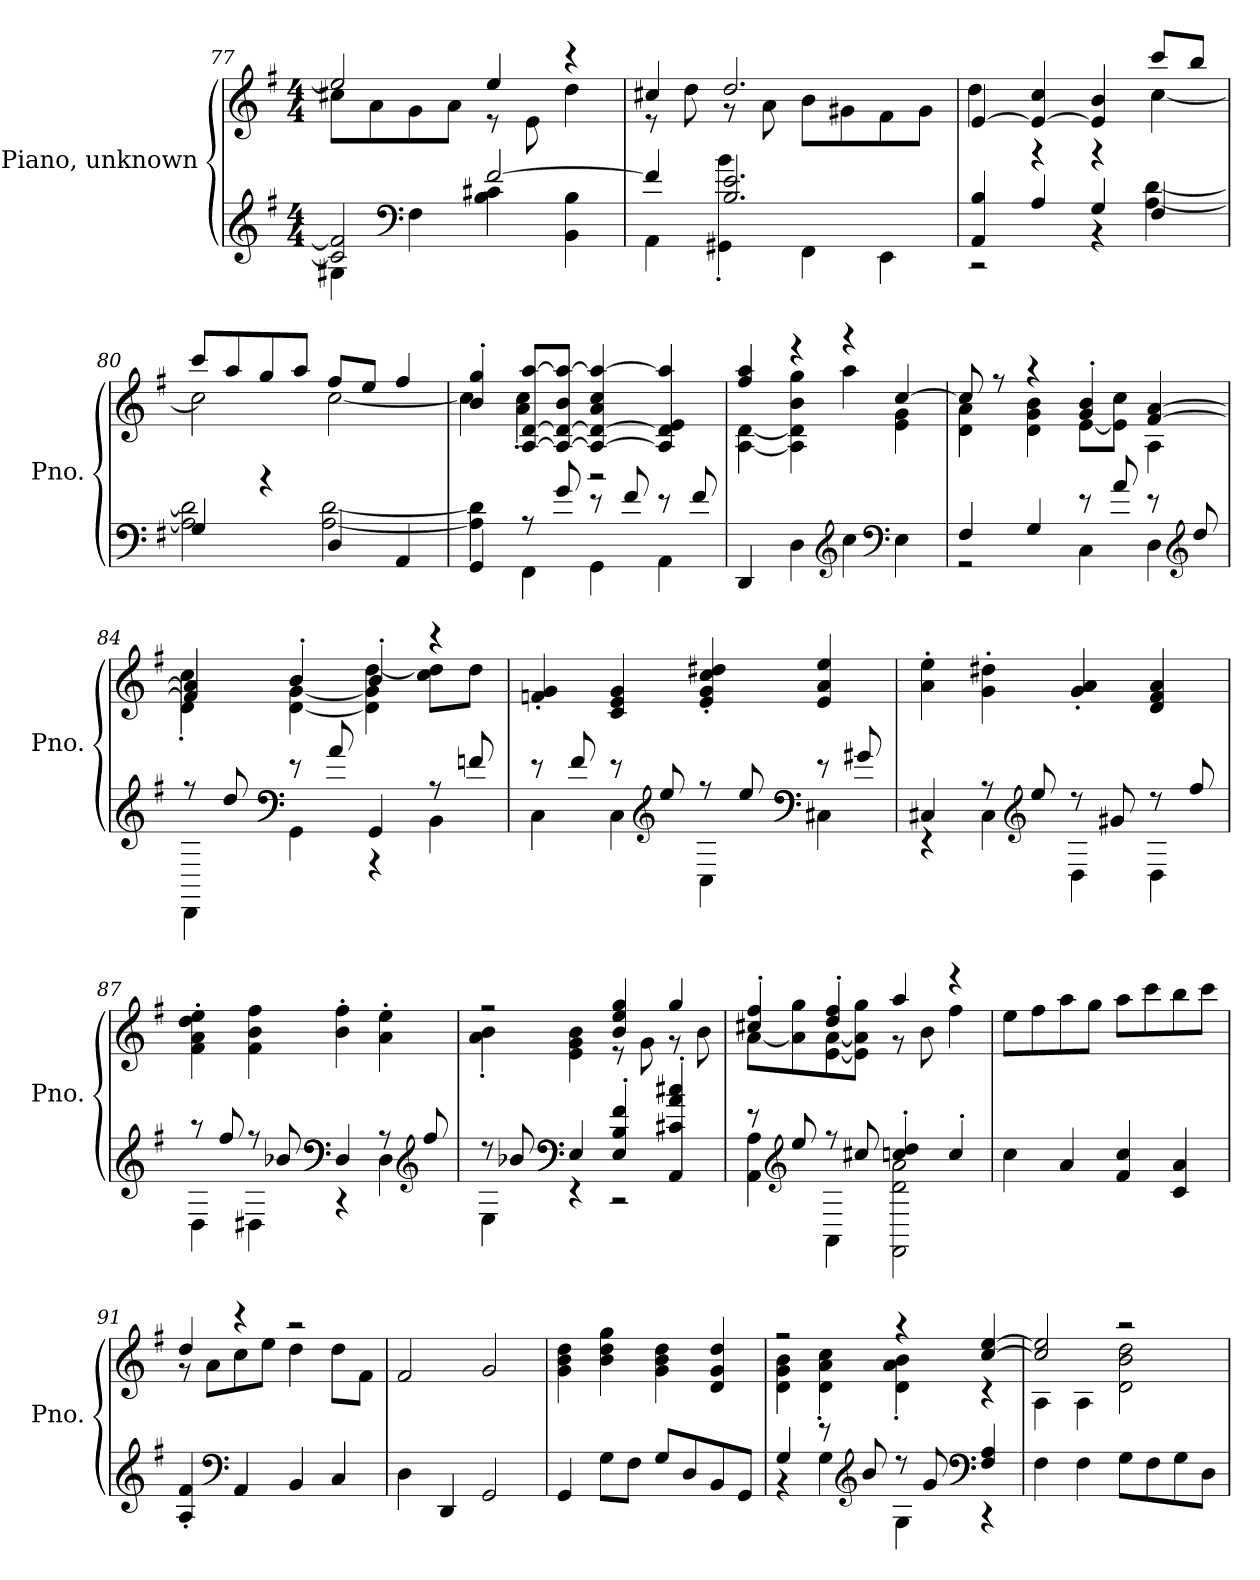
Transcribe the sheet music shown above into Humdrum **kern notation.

**kern	**kern
*part1	*part1
*staff2	*staff1
*I"Piano, unknown	*
*I'Pno.	*
*clefG2	*clefG2
*k[f#]	*k[f#]
*M4/4	*M4/4
=77	=77
*^	*^
2c#/] 2f#/]	4G#X\	2ee/]	8cc#X\L
.	.	.	8a\
*clefF4	*	*	*
.	4F#\	.	8g\
.	.	.	8a\J
[2f#/	4B\ 4c#X\	4ee/	8r
.	.	.	8e\
.	4BB\ 4B\	4r	4dd\
!!LO:PB:g=z	!!
=78	=78	=78	=78
4f#/]	4AA\	4cc#X/	8r
.	.	.	8dd\
2.B/ 2.e/	4GG#X\' 4b\'	2.dd/	8r
.	.	.	8a\
.	4FF#\	.	8b\L
.	.	.	8g#X\
.	4EE\	.	8f#\
.	.	.	8g#\J
=79	=79	=79	=79
4AA/ 4B/	2r	[4e/	4dd\
4A/	.	4e/_ 4cc/	4r
4G/	4r	4e/] 4b/	4r
4F#/	[4A\ [4d\	8ccc/L	[4cc\
.	.	8bb/J	.
=80	=80	=80	=80
4G/	2A\] 2d\]	8ccc/L	2cc\]
.	.	8aa/	.
4r	.	8gg/	.
.	.	8aa/J	.
4D/	[2A\ [2d\	8ff#/L	[2cc\
.	.	8ee/J	.
4AA/	.	4ff#/	.
=81	=81	=81	=81
4GG/	4A\] 4d\]	4b/' 4gg/'	4cc\]
8r	4FF#\	[8A/ [8d/ [8aa/L	4a\' 4cc\'
8g/	.	8A/_ 8d/_ 8b/ 8aa/_J	.
8r	4GG\	4A/_ 4d/_ 4a/ 4cc/ 4aa/_	2r
8f#/	.	.	.
8r	4AA\	4A/] 4d/] 4e/ 4aa/]	.
8f#/	.	.	.
*v	*v	*	*
!!LO:LB:g=z	!!
=82	=82	=82
4DD/	4ff#/ 4aa/	[4A\ [4d\
4D\	4r	4A\] 4d\] 4b\ 4gg\
*clefG2	*	*
4cc\	4r	4aa\
*clefF4	*	*
4E\	[4cc/	4e\ 4g\
=83	=83	=83
*^	*	*
4F#/	2r	8cc/]	4d\ 4a\
.	.	8r	.
4G/	.	4r	4d\ 4g\ 4b\
8r	4C\	4g/' 4b/'	[8e\L
8a/	.	.	8e\] 8cc\J
8r	4D\	[4f#/ [4a/	4A\
*clefG2	*	*	*
8dd/	.	.	.
=84	=84	=84	=84
8r	4DD\	4f#/] 4a/]	4d\' 4cc\'
8dd/	.	.	.
*clefF4	*	*	*
8r	4GG\	4b'/	[4d\ [4g\
8a/	.	.	.
4GG/	4r	4b'/	4d\] 4g\] [4dd\
8r	4BB\	4r	8cc\ 8dd\]L
8fn/	.	.	8dd\J
*	*	*v	*v
!!LO:LB:g=z
=85	=85	=85
8r	4C\	4fn/' 4g/'
8f#/	.	.
8r	4C\	4c/ 4e/ 4g/
*clefG2	*	*
8ee/	.	.
8r	4C\	4e/' 4g/' 4cc/' 4dd#X/'
8ee/	.	.
*clefF4	*	*
8r	4C#X\	4e/ 4a/ 4ee/
8g#X/	.	.
=86	=86	=86
4C#X/	4r	4a\' 4ee\'
8r	4C#\	4g\' 4dd#X\'
*clefG2	*	*
8ee/	.	.
8r	4D\	4g/' 4a/'
8g#X/	.	.
8r	4D\	4d/ 4f#/ 4a/
8ff#/	.	.
=87	=87	=87
8r	4D\	4f#\' 4a\' 4dd\' 4ee\'
8ff#/	.	.
8r	4D#X\	4f#\ 4b\ 4ff#\
8b-X/	.	.
*clefF4	*	*
4D#/	4r	4b\' 4ff#\'
8r	4D#\	4a\' 4ee\'
*clefG2	*	*
8ff#/	.	.
!!LO:LB:g=z
=88	=88	=88
*	*	*^
8r	4E\	2r	4a\' 4b\'
8b-X/	.	.	.
*clefF4	*	*	*
4E/	4r	.	4e\ 4g\ 4b\
4E/' 4B/' 4f#/'	2r	4b/ 4ee/ 4gg/	8r
.	.	.	8g\
4AA/' 4c#X/' 4a/' 4cc#X/'	.	4gg/	8r
.	.	.	8b\
=89	=89	=89	=89
8r	4AA\ 4A\	4cc#X/' 4ff#/'	[8a\L
*clefG2	*	*	*
8ee/	.	.	8a\] 8gg\
8r	4AA\	4dd/' 4ff#/'	[8e\ [8a\
8cc#X/	.	.	8e\] 8a\] 8gg\J
4ccn/' 4dd/'	2FF#\ 2d\ 2a\	4aa/	8r
.	.	.	8b\
4cc'/	.	4r	4ff#\
*v	*v	*	*
*	*v	*v
=90	=90
4cc\	8ee\L
.	8ff#\
4a/	8aa\
.	8gg\J
4f#/ 4cc/	8aa\L
.	8ccc\
4c/ 4a/	8bb\
.	8ccc\J
=91	=91
*	*^
4A/' 4f#/'	4dd/	8r
.	.	8a\L
*clefF4	*	*
4AA/	4r	8cc\
.	.	8ee\J
4BB/	2r	4dd\
4C/	.	8dd\L
.	.	8f#\J
*	*v	*v
!!LO:LB:g=z
=92	=92
4D\	2f#/
4DD/	.
2GG/	2g/
=93	=93
4GG/	4g\ 4b\ 4dd\
8G\L	4b\ 4dd\ 4gg\
8F#\J	.
8G/L	4g\ 4b\ 4dd\
8D/	.
8BB/	4d/ 4g/ 4dd/
8GG/J	.
=94	=94
*^	*^
4G/	4r	2r	4d\ 4g\ 4b\
8r	4G\	.	4d\' 4a\' 4cc\'
*clefG2	*	*	*
8b/	.	.	.
8r	4G\	4r	4d\' 4a\' 4b\'
8g/	.	.	.
*clefF4	*	*	*
4F#/ 4A/	4r	[4cc/ [4ee/	4r
*v	*v	*	*
=95	=95	=95
4F#\	2cc/] 2ee/]	4A\
4F#\	.	4A\
8G\L	2r	2d\ 2b\ 2dd\
8F#\	.	.
8G\	.	.
8D\J	.	.
*	*v	*v
=	=
*-	*-
